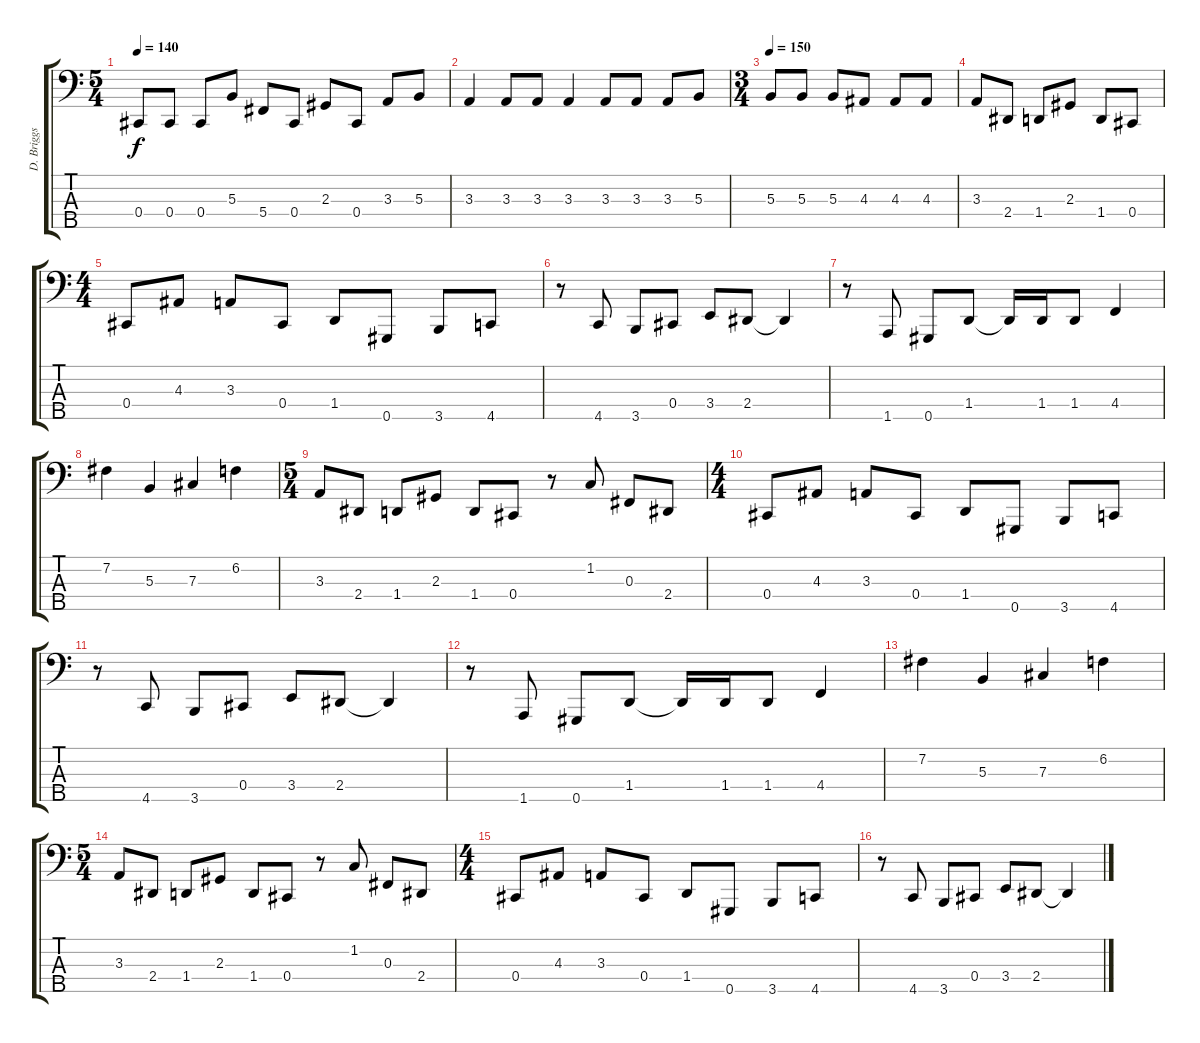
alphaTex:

\track ("D. Briggs Bass" "D. Briggs ") {instrument electricbassfinger}
\staff {score tabs}
\tuning (E2 B1 Gb1 Db1 Ab0) {hide}
\ts (5 4)
\tempo 140
\clef f4
\ks c
0.4.8{dy f} 0.4.8 0.4.8 5.3.8 5.4.8 0.4.8 2.3.8 0.4.8 3.3.8 5.3.8 |
3.3.4 3.3.8 3.3.8 3.3.4 3.3.8 3.3.8 3.3.8 5.3.8 |
\ts (3 4)
\tempo 150
5.3.8 5.3.8 5.3.8 4.3.8 4.3.8 4.3.8 |
3.3.8 2.4.8 1.4.8 2.3.8 1.4.8 0.4.8 |
\ts (4 4)
0.4.8 4.3.8 3.3.8 0.4.8 1.4.8 0.5.8 3.5.8 4.5.8 |
r.8 4.5.8 3.5.8 0.4.8 3.4.8 2.4.8 2.4{t}.4 |
r.8 1.5.8 0.5.8 1.4.8 1.4{t}.16 1.4.16 1.4.8 4.4.4 |
7.2.4 5.3.4 7.3.4 6.2.4 |
\ts (5 4)
3.3.8 2.4.8 1.4.8 2.3.8 1.4.8 0.4.8 r.8 1.2.8 0.3.8 2.4.8 |
\ts (4 4)
0.4.8 4.3.8 3.3.8 0.4.8 1.4.8 0.5.8 3.5.8 4.5.8 |
r.8 4.5.8 3.5.8 0.4.8 3.4.8 2.4.8 2.4{t}.4 |
r.8 1.5.8 0.5.8 1.4.8 1.4{t}.16 1.4.16 1.4.8 4.4.4 |
7.2.4 5.3.4 7.3.4 6.2.4 |
\ts (5 4)
3.3.8 2.4.8 1.4.8 2.3.8 1.4.8 0.4.8 r.8 1.2.8 0.3.8 2.4.8 |
\ts (4 4)
0.4.8 4.3.8 3.3.8 0.4.8 1.4.8 0.5.8 3.5.8 4.5.8 |
r.8 4.5.8 3.5.8 0.4.8 3.4.8 2.4.8 2.4{t}.4
